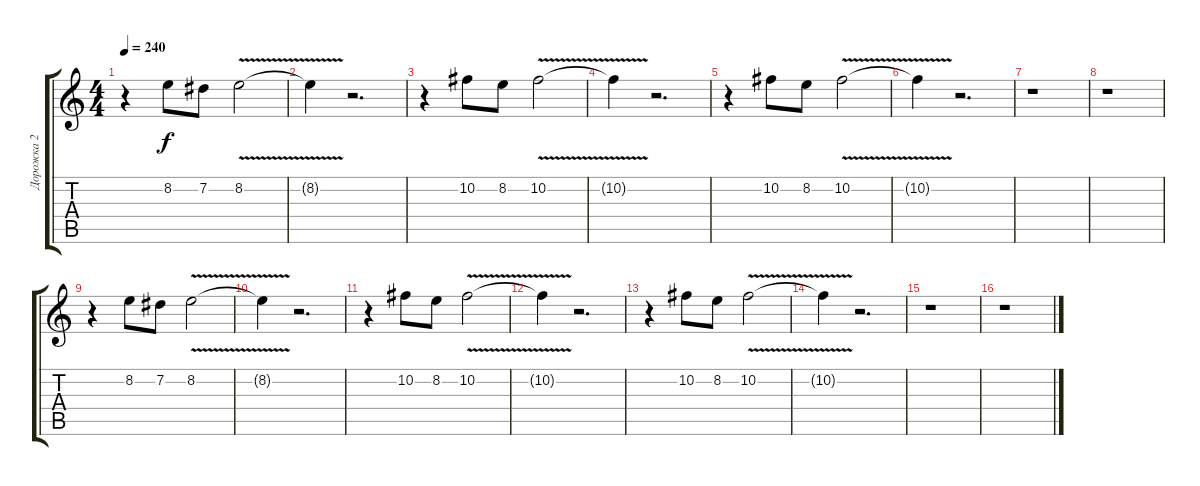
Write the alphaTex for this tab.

\track ("Дорожка 2" "Дорожка 2") {instrument overdrivenguitar}
\staff {score tabs}
\tuning (Db4 Ab3 E3 B2 Gb2 Db2) {hide}
\ts (4 4)
\tempo 240
\clef g2
\ks c
r.4{dy f instrument overdrivenguitar} 8.2.8 7.2.8 8.2{v}.2 |
8.2{t}.4 r.2{d} |
r.4 10.2.8 8.2.8 10.2{v}.2 |
10.2{t}.4 r.2{d} |
r.4 10.2.8 8.2.8 10.2{v}.2 |
10.2{t}.4 r.2{d} |
r.1 |
r.1 |
r.4 8.2.8 7.2.8 8.2{v}.2 |
8.2{t}.4 r.2{d} |
r.4 10.2.8 8.2.8 10.2{v}.2 |
10.2{t}.4 r.2{d} |
r.4 10.2.8 8.2.8 10.2{v}.2 |
10.2{t}.4 r.2{d} |
r.1 |
r.1
